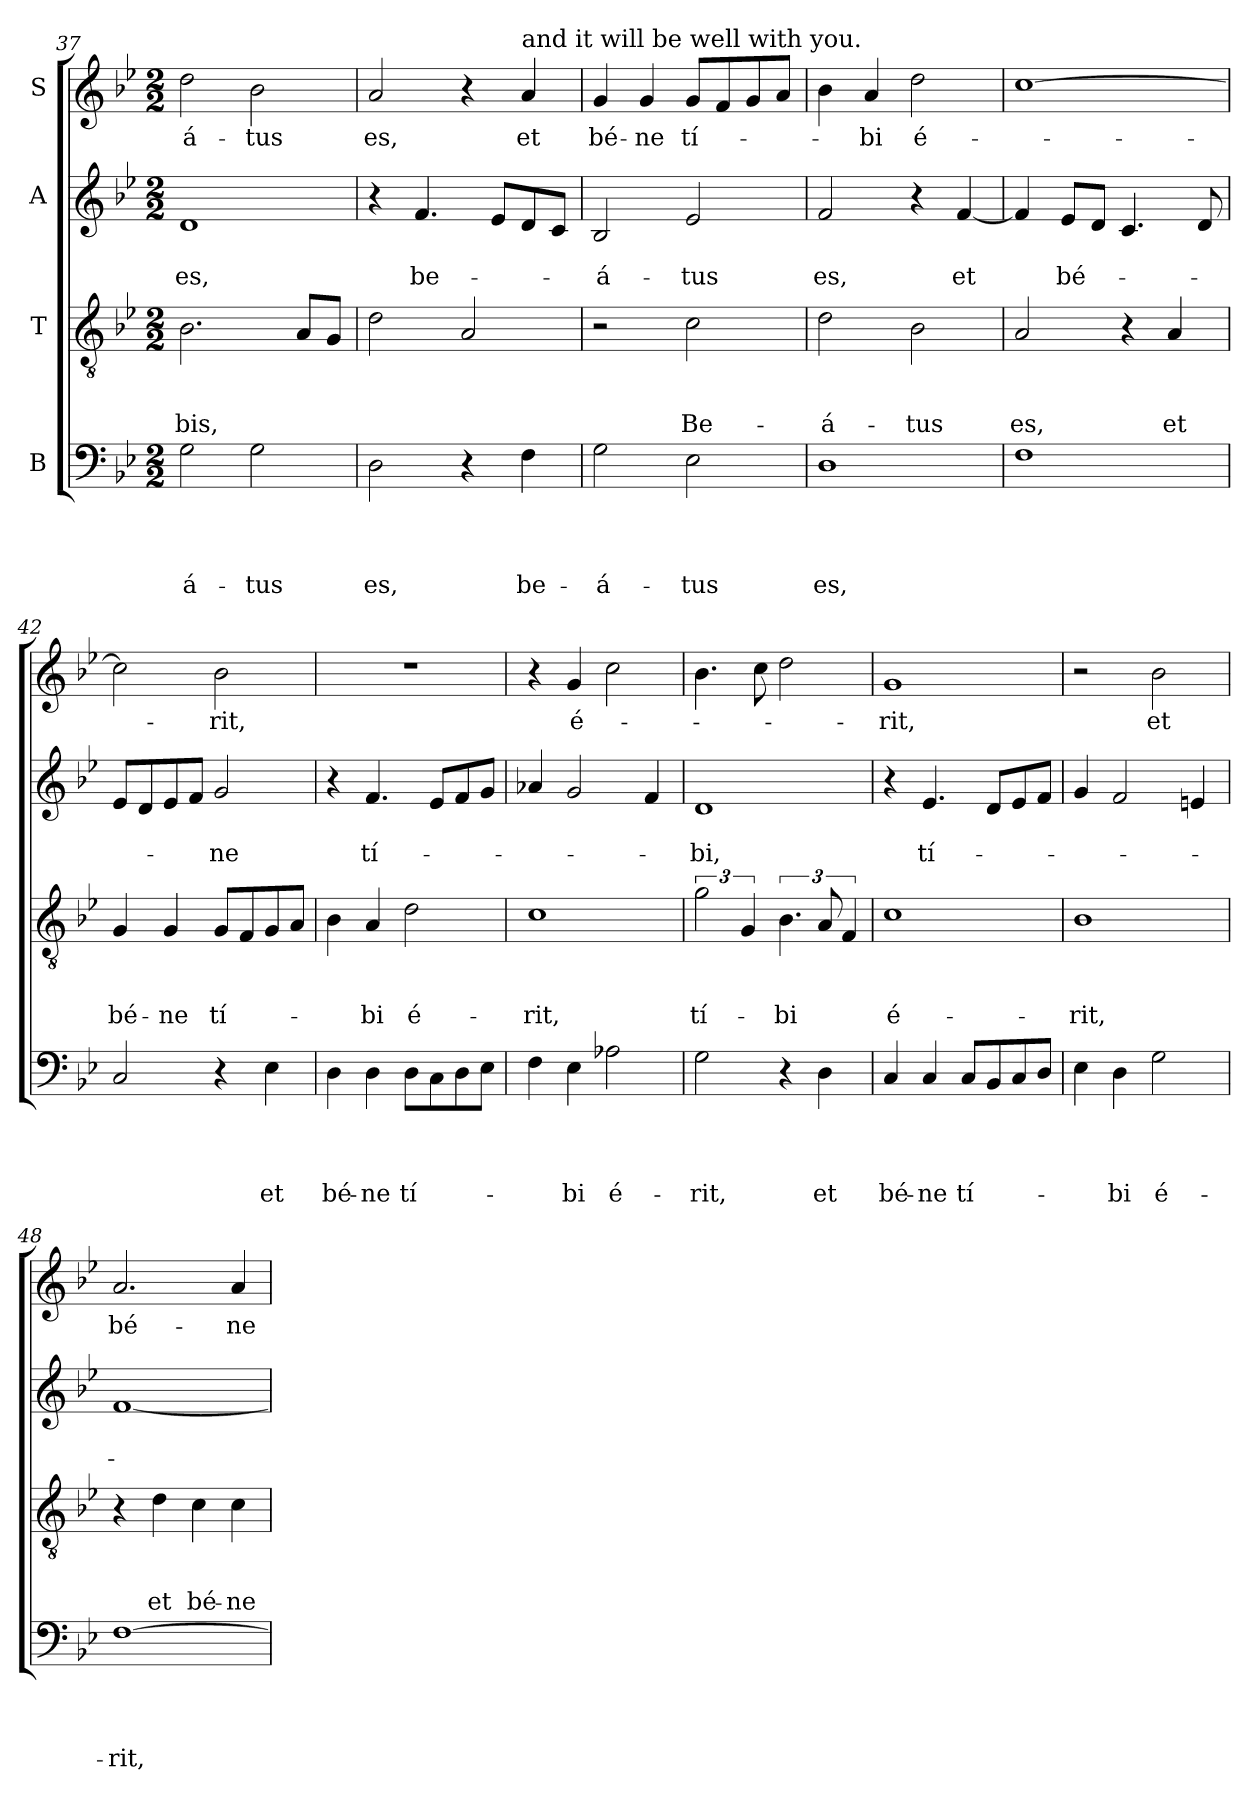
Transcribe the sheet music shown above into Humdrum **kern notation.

**kern	**text	**text	**text	**text	**kern	**text	**text	**text	**kern	**text	**text	**kern	**text
*part4	*part4	*part4	*part4	*part4	*part3	*part3	*part3	*part3	*part2	*part2	*part2	*part1	*part1
*staff4	*staff4	*staff4	*staff4	*staff4	*staff3	*staff3	*staff3	*staff3	*staff2	*staff2	*staff2	*staff1	*staff1
*I"B	*	*	*	*	*I"T	*	*	*	*I"A	*	*	*I"S	*
*clefF4	*	*	*	*	*clefGv2	*	*	*	*clefG2	*	*	*clefG2	*
*k[b-e-]	*	*	*	*	*k[b-e-]	*	*	*	*k[b-e-]	*	*	*k[b-e-]	*
*B-:	*	*	*	*	*B-:	*	*	*	*B-:	*	*	*B-:	*
*M2/2	*	*	*	*	*M2/2	*	*	*	*M2/2	*	*	*M2/2	*
=37	=37	=37	=37	=37	=37	=37	=37	=37	=37	=37	=37	=37	=37
!	!	!	!	!LO:LY:b	!	!	!	!LO:LY:b	!	!	!LO:LY:b	!	!LO:LY:b
2G\	.	.	.	-á-	2.B-\	.	.	-bis,	1d	.	es,	2dd\	-á-
!	!	!	!	!LO:LY:b	!	!	!	!	!	!	!	!	!LO:LY:b
2G\	.	.	.	-tus	.	.	.	.	.	.	.	2b-\	-tus
.	.	.	.	.	8A/L	.	.	.	.	.	.	.	.
.	.	.	.	.	8G/J	.	.	.	.	.	.	.	.
=38	=38	=38	=38	=38	=38	=38	=38	=38	=38	=38	=38	=38	=38
!	!	!	!	!LO:LY:b	!	!	!	!	!	!	!	!	!LO:LY:b
2D\	.	.	.	es,	2d\	.	.	.	4r	.	.	2a/	es,
!	!	!	!	!	!	!	!	!	!	!	!LO:LY:b	!	!
.	.	.	.	.	.	.	.	.	4.f/	.	be-	.	.
4r	.	.	.	.	2A/	.	.	.	.	.	.	4r	.
.	.	.	.	.	.	.	.	.	8e-/L	.	.	.	.
!	!	!	!	!	!	!	!	!	!	!	!	!LO:TX:a:t=and it will be well with you.	!
!	!	!	!	!LO:LY:b	!	!	!	!	!	!	!	!	!LO:LY:b
4F\	.	.	.	be-	.	.	.	.	8d/	.	.	4a/	et
.	.	.	.	.	.	.	.	.	8c/J	.	.	.	.
=39	=39	=39	=39	=39	=39	=39	=39	=39	=39	=39	=39	=39	=39
!	!	!	!	!LO:LY:b	!	!	!	!	!	!	!LO:LY:b	!	!LO:LY:b
2G\	.	.	.	-á-	2r	.	.	.	2B-/	.	-á-	4g/	bé-
!	!	!	!	!	!	!	!	!	!	!	!	!	!LO:LY:b
.	.	.	.	.	.	.	.	.	.	.	.	4g/	-ne
!	!	!	!	!LO:LY:b	!	!	!	!LO:LY:b	!	!	!LO:LY:b	!	!LO:LY:b
2E-\	.	.	.	-tus	2c\	.	.	Be-	2e-/	.	-tus	8g/L	tí-
.	.	.	.	.	.	.	.	.	.	.	.	8f/	.
.	.	.	.	.	.	.	.	.	.	.	.	8g/	.
.	.	.	.	.	.	.	.	.	.	.	.	8a/J	.
=40	=40	=40	=40	=40	=40	=40	=40	=40	=40	=40	=40	=40	=40
!	!	!	!	!LO:LY:b	!	!	!	!LO:LY:b	!	!	!LO:LY:b	!	!
1D	.	.	.	es,	2d\	.	.	-á-	2f/	.	es,	4b-\	.
!	!	!	!	!	!	!	!	!	!	!	!	!	!LO:LY:b
.	.	.	.	.	.	.	.	.	.	.	.	4a/	-bi
!	!	!	!	!	!	!	!	!LO:LY:b	!	!	!	!	!LO:LY:b
.	.	.	.	.	2B-\	.	.	-tus	4r	.	.	2dd\	é-
!	!	!	!	!	!	!	!	!	!	!	!LO:LY:b	!	!
.	.	.	.	.	.	.	.	.	[4f/	.	et	.	.
!!LO:LB:g=z
=41	=41	=41	=41	=41	=41	=41	=41	=41	=41	=41	=41	=41	=41
!	!	!	!	!	!	!	!	!LO:LY:b	!	!	!	!	!
1F	.	.	.	.	2A/	.	.	es,	4f/]	.	.	[1cc	.
!	!	!	!	!	!	!	!	!	!	!	!LO:LY:b	!	!
.	.	.	.	.	.	.	.	.	8e-/L	.	bé-	.	.
.	.	.	.	.	.	.	.	.	8d/J	.	.	.	.
.	.	.	.	.	4r	.	.	.	4.c/	.	.	.	.
!	!	!	!	!	!	!	!	!LO:LY:b	!	!	!	!	!
.	.	.	.	.	4A/	.	.	et	.	.	.	.	.
.	.	.	.	.	.	.	.	.	8d/	.	.	.	.
=42	=42	=42	=42	=42	=42	=42	=42	=42	=42	=42	=42	=42	=42
!	!	!	!	!	!	!	!	!LO:LY:b	!	!	!	!	!
2C/	.	.	.	.	4G/	.	.	bé-	8e-/L	.	.	2cc\]	.
.	.	.	.	.	.	.	.	.	8d/	.	.	.	.
!	!	!	!	!	!	!	!	!LO:LY:b	!	!	!	!	!
.	.	.	.	.	4G/	.	.	-ne	8e-/	.	.	.	.
.	.	.	.	.	.	.	.	.	8f/J	.	.	.	.
!	!	!	!	!	!	!	!	!LO:LY:b	!	!	!LO:LY:b	!	!LO:LY:b
4r	.	.	.	.	8G/L	.	.	tí-	2g/	.	-ne	2b-\	-rit,
.	.	.	.	.	8F/	.	.	.	.	.	.	.	.
!	!	!	!	!LO:LY:b	!	!	!	!	!	!	!	!	!
4E-\	.	.	.	et	8G/	.	.	.	.	.	.	.	.
.	.	.	.	.	8A/J	.	.	.	.	.	.	.	.
=43	=43	=43	=43	=43	=43	=43	=43	=43	=43	=43	=43	=43	=43
!	!	!	!	!LO:LY:b	!	!	!	!	!	!	!	!	!
4D\	.	.	.	bé-	4B-\	.	.	.	4r	.	.	1r	.
!	!	!	!	!LO:LY:b	!	!	!	!LO:LY:b	!	!	!LO:LY:b	!	!
4D\	.	.	.	-ne	4A/	.	.	-bi	4.f/	.	tí-	.	.
!	!	!	!	!LO:LY:b	!	!	!	!LO:LY:b	!	!	!	!	!
8D\L	.	.	.	tí-	2d\	.	.	é-	.	.	.	.	.
8C\	.	.	.	.	.	.	.	.	8e-/L	.	.	.	.
8D\	.	.	.	.	.	.	.	.	8f/	.	.	.	.
8E-\J	.	.	.	.	.	.	.	.	8g/J	.	.	.	.
=44	=44	=44	=44	=44	=44	=44	=44	=44	=44	=44	=44	=44	=44
!	!	!	!	!	!	!	!	!LO:LY:b	!	!	!	!	!
4F\	.	.	.	.	1c	.	.	-rit,	4a-i/	.	.	4r	.
!	!	!	!	!LO:LY:b	!	!	!	!	!	!	!	!	!LO:LY:b
4E-\	.	.	.	-bi	.	.	.	.	2g/	.	.	4g/	é-
!	!	!	!	!LO:LY:b	!	!	!	!	!	!	!	!	!
2A-i\	.	.	.	é-	.	.	.	.	.	.	.	2cc\	.
.	.	.	.	.	.	.	.	.	4f/	.	.	.	.
=45	=45	=45	=45	=45	=45	=45	=45	=45	=45	=45	=45	=45	=45
!	!	!	!	!LO:LY:b	!	!	!	!LO:LY:b	!	!	!LO:LY:b	!	!
2G\	.	.	.	-rit,	3g\	.	.	tí-	1d	.	-bi,	4.b-\	.
.	.	.	.	.	6G/	.	.	.	.	.	.	.	.
.	.	.	.	.	.	.	.	.	.	.	.	8cc\	.
!	!	!	!	!	!	!	!	!LO:LY:b	!	!	!	!	!
4r	.	.	.	.	6.B-\	.	.	-bi	.	.	.	2dd\	.
!	!	!	!	!LO:LY:b	!	!	!	!	!	!	!	!	!
4D\	.	.	.	et	12A/	.	.	.	.	.	.	.	.
.	.	.	.	.	6F/	.	.	.	.	.	.	.	.
!!LO:PB:g=z
=46	=46	=46	=46	=46	=46	=46	=46	=46	=46	=46	=46	=46	=46
!	!	!	!	!LO:LY:b	!	!	!	!LO:LY:b	!	!	!	!	!LO:LY:b
4C/	.	.	.	bé-	1c	.	.	é-	4r	.	.	1g	-rit,
!	!	!	!	!LO:LY:b	!	!	!	!	!	!	!LO:LY:b	!	!
4C/	.	.	.	-ne	.	.	.	.	4.e-/	.	tí-	.	.
!	!	!	!	!LO:LY:b	!	!	!	!	!	!	!	!	!
8C/L	.	.	.	tí-	.	.	.	.	.	.	.	.	.
8BB-/	.	.	.	.	.	.	.	.	8d/L	.	.	.	.
8C/	.	.	.	.	.	.	.	.	8e-/	.	.	.	.
8D/J	.	.	.	.	.	.	.	.	8f/J	.	.	.	.
=47	=47	=47	=47	=47	=47	=47	=47	=47	=47	=47	=47	=47	=47
!	!	!	!	!	!	!	!	!LO:LY:b	!	!	!	!	!
4E-\	.	.	.	.	1B-	.	.	-rit,	4g/	.	.	2r	.
!	!	!	!	!LO:LY:b	!	!	!	!	!	!	!	!	!
4D\	.	.	.	-bi	.	.	.	.	2f/	.	.	.	.
!	!	!	!	!LO:LY:b	!	!	!	!	!	!	!	!	!LO:LY:b
2G\	.	.	.	é-	.	.	.	.	.	.	.	2b-\	et
.	.	.	.	.	.	.	.	.	4eni/	.	.	.	.
=48	=48	=48	=48	=48	=48	=48	=48	=48	=48	=48	=48	=48	=48
!	!	!	!	!LO:LY:b	!	!	!	!	!	!	!	!	!LO:LY:b
[1F	.	.	.	-rit,	4r	.	.	.	[1f	.	.	2.a/	bé-
!	!	!	!	!	!	!	!	!LO:LY:b	!	!	!	!	!
.	.	.	.	.	4d\	.	.	et	.	.	.	.	.
!	!	!	!	!	!	!	!	!LO:LY:b	!	!	!	!	!
.	.	.	.	.	4c\	.	.	bé-	.	.	.	.	.
!	!	!	!	!	!	!	!	!LO:LY:b	!	!	!	!	!LO:LY:b
.	.	.	.	.	4c\	.	.	-ne	.	.	.	4a/	-ne
=	=	=	=	=	=	=	=	=	=	=	=	=	=
*-	*-	*-	*-	*-	*-	*-	*-	*-	*-	*-	*-	*-	*-
